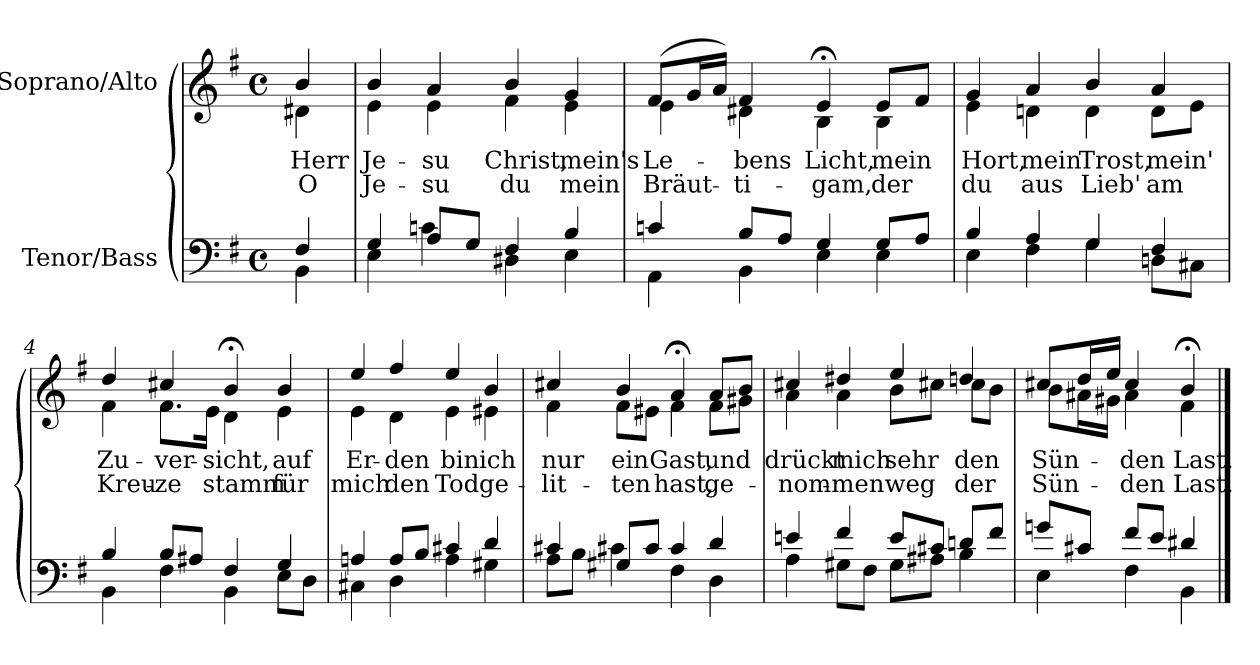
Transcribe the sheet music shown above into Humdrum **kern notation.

**kern	**kern	**text	**text
*part2	*part1	*part1	*part1
*staff2	*staff1	*staff1	*staff1
*I"Tenor/Bass	*I"Soprano/Alto	*	*
*clefF4	*clefG2	*	*
*k[f#]	*k[f#]	*	*
*M4/4	*M4/4	*	*
*met(c)	*met(c)	*	*
=	=	=	=
*^	*	*	*
!	!	!	!LO:LY:b	!LO:LY:a
*	*	*^	*	*
4F#/	4BB\	4b/	4d#X\	Herr	O
=1	=1	=1	=1	=1	=1
!	!	!	!	!LO:LY:b	!LO:LY:a
4G/	4E\	4b/	4e\	Je-	Je-
!	!	!	!	!LO:LY:b	!LO:LY:a
8A/L	4cn\	4a/	4e\	-su	-su
8G/J	.	.	.	.	.
!	!	!	!	!LO:LY:b	!LO:LY:a
4F#/	4D#X\	4b/	4f#\	Christ,	du
!	!	!	!	!LO:LY:b	!LO:LY:a
4B/	4E\	4g/	4e\	mein's	mein
=2	=2	=2	=2	=2	=2
!	!	!	!	!LO:LY:b	!LO:LY:a
4cn/	4AA\	(8f#/L	4e\	Le-	Bräut-
.	.	16g/L	.	.	.
.	.	16a/JJ)	.	.	.
!	!	!	!	!LO:LY:b	!LO:LY:a
8B/L	4BB\	4f#/	4d#X\	-bens	-ti-
8A/J	.	.	.	.	.
!	!	!	!	!LO:LY:b	!LO:LY:a
4G/	4E\	4e;</	4B\	Licht,	-gam,
!	!	!	!	!LO:LY:b	!LO:LY:a
8G/L	4E\	8e/L	4B\	mein	der
8A/J	.	8f#/J	.	.	.
=3	=3	=3	=3	=3	=3
!	!	!	!	!LO:LY:b	!LO:LY:a
4B/	4E\	4g/	4e\	Hort,	du
!	!	!	!	!LO:LY:b	!LO:LY:a
4A/	4F#\	4a/	4dn\	mein	aus
!	!	!	!	!LO:LY:b	!LO:LY:a
4G/	4G\	4b/	4d\	Trost,	Lieb'
!	!	!	!	!LO:LY:b	!LO:LY:a
4F#/	8Dn\L	4a/	8d\L	mein'	am
.	8C#X\J	.	8e\J	.	.
=4	=4	=4	=4	=4	=4
!	!	!	!	!LO:LY:b	!LO:LY:a
4B/	4BB\	4dd/	4f#\	Zu-	Kreu-
!	!	!	!	!LO:LY:b	!LO:LY:a
8B/L	4F#\	4cc#X/	8.f#\L	ver-	ze
8A#X/J	.	.	.	.	.
.	.	.	16e\Jk	.	.
!	!	!	!	!LO:LY:b	!LO:LY:a
4F#/	4BB\	4b;</	4d\	-sicht,	stamm
!	!	!	!	!LO:LY:b	!LO:LY:a
4G/	8E\L	4b/	4e\	auf	für
.	8D\J	.	.	.	.
!!LO:LB:g=z	!!
=5	=5	=5	=5	=5	=5
!	!	!	!	!LO:LY:b	!LO:LY:a
4An/	4C#X\	4ee/	4e\	Er-	mich
!	!	!	!	!LO:LY:b	!LO:LY:a
8A/L	4D\	4ff#/	4d\	-den	den
8B/J	.	.	.	.	.
!	!	!	!	!LO:LY:b	!LO:LY:a
4c#X/	4A\	4ee/	4e\	bin	Tod
!	!	!	!	!LO:LY:b	!LO:LY:a
4d/	4G#X\	4b/	4e#X\	ich	ge-
=6	=6	=6	=6	=6	=6
!	!	!	!	!LO:LY:b	!LO:LY:a
4c#X/	8A\L	4cc#X/	4f#\	nur	-lit-
.	8B\J	.	.	.	.
!	!	!	!	!LO:LY:b	!LO:LY:a
8G#X/L	4c#X\	4b/	8f#\L	ein	-ten
8c#/J	.	.	8e#X\J	.	.
!	!	!	!	!LO:LY:b	!LO:LY:a
4c#/	4F#\	4a;</	4f#\	Gast,	hast,
!	!	!	!	!LO:LY:b	!LO:LY:a
4d/	4D\	8a/L	8f#\L	und	ge-
.	.	8b/J	8g#X\J	.	.
=7	=7	=7	=7	=7	=7
!	!	!	!	!LO:LY:b	!LO:LY:a
4en/	4A\	4cc#X/	4a\	drückt	-nom-
!	!	!	!	!LO:LY:b	!LO:LY:a
4f#/	8G#X\L	4dd#X/	4a\	mich	-men
.	8F#\J	.	.	.	.
!	!	!	!	!LO:LY:b	!LO:LY:a
8e/L	8G#\L	4ee/	8b\L	sehr	weg
8c#X/J	8A#X\J	.	8cc#X\J	.	.
!	!	!	!	!LO:LY:b	!LO:LY:a
8dn/L	4B\	4ddn/	8cc#\L	den	der
8f#/J	.	.	8b\J	.	.
=8	=8	=8	=8	=8	=8
!	!	!	!	!LO:LY:b	!LO:LY:a
8gn/L	4E\	8cc#X/L	8b\L	Sün-	Sün-
8c#X/J	.	16dd/L	16a#X\L	.	.
.	.	16ee/JJ	16g#X\JJ	.	.
!	!	!	!	!LO:LY:b	!LO:LY:a
8f#/L	4F#\	4cc#/	4a#\	-den	-den
8e/J	.	.	.	.	.
!	!	!	!	!LO:LY:b	!LO:LY:a
4d#X/	4BB\	4b;</	4f#\	Last.	Last.
*v	*v	*	*	*	*
*	*v	*v	*	*
==	==	==	==
*-	*-	*-	*-
